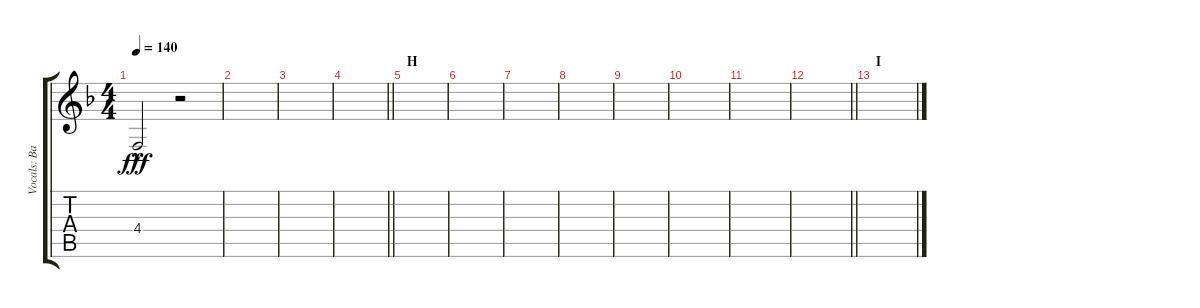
\track ("Vocals: Band" "Vocals: Ba") {instrument voiceoohs}
\staff {score tabs}
\tuning (Eb4 Bb3 Gb3 Db3 Ab2 Eb2) {hide}
\ts (4 4)
\tempo 140
\clef g2
\ks f
4.4{hac}.2{dy fff} r.2 |
|
|
\barLineRight lightlight
|
\section ("" "H")
|
|
|
|
|
|
|
\barLineRight lightlight
|
\section ("" "I")
